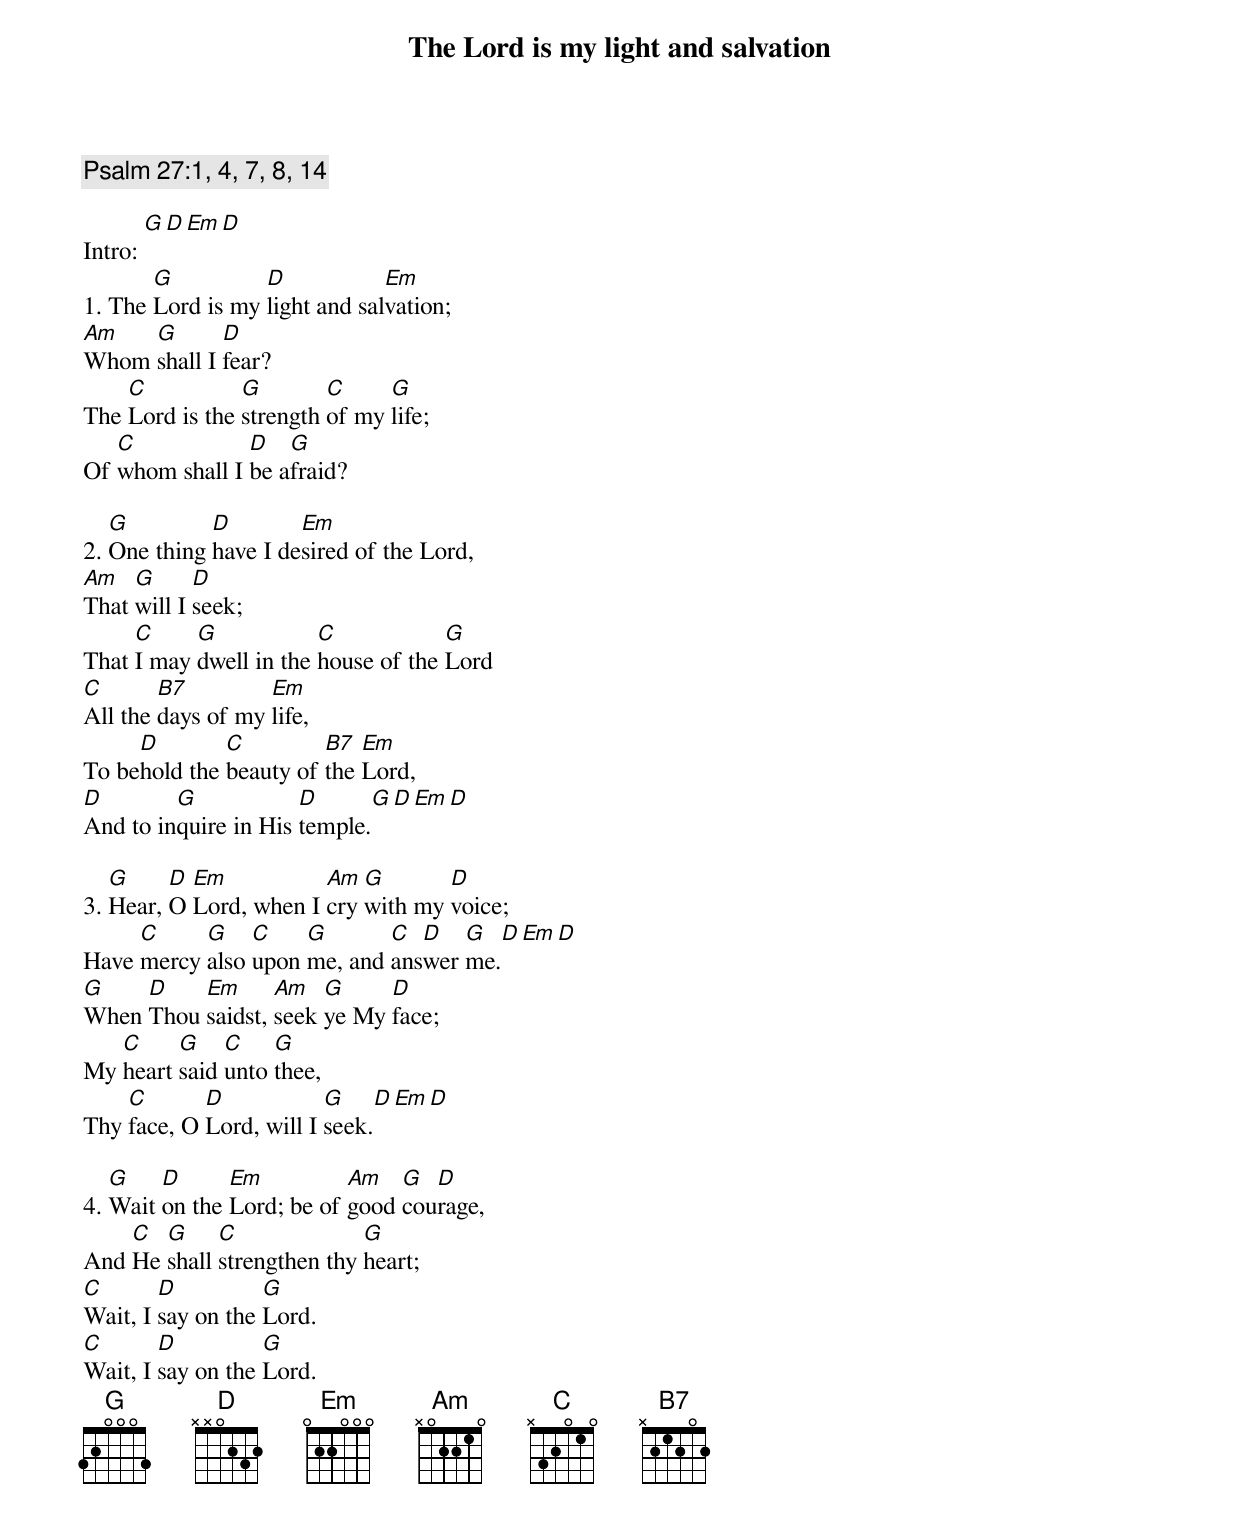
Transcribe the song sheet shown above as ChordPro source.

{t:The Lord is my light and salvation}
{c:Psalm 27:1, 4, 7, 8, 14}

Intro: [G][D][Em][D]
1. The [G]Lord is my [D]light and sal[Em]vation;
[Am]Whom [G]shall I [D]fear?
The [C]Lord is the [G]strength [C]of my [G]life;
Of [C]whom shall I [D]be a[G]fraid?

2. [G]One thing [D]have I de[Em]sired of the Lord,
[Am]That [G]will I [D]seek;
That [C]I may [G]dwell in the [C]house of the [G]Lord
[C]All the [B7]days of my [Em]life,
To be[D]hold the [C]beauty of [B7]the [Em]Lord,
[D]And to in[G]quire in His [D]temple.[G][D][Em][D]

3. [G]Hear, [D]O [Em]Lord, when I [Am]cry [G]with my [D]voice;
Have [C]mercy [G]also [C]upon [G]me, and [C]ans[D]wer [G]me.[D][Em][D]
[G]When [D]Thou [Em]saidst, [Am]seek [G]ye My [D]face;
My [C]heart [G]said [C]unto [G]thee,
Thy [C]face, O [D]Lord, will I [G]seek.[D][Em][D]

4. [G]Wait [D]on the [Em]Lord; be of [Am]good [G]cou[D]rage,
And [C]He [G]shall [C]strengthen thy [G]heart;
[C]Wait, I [D]say on the [G]Lord.
[C]Wait, I [D]say on the [G]Lord.
